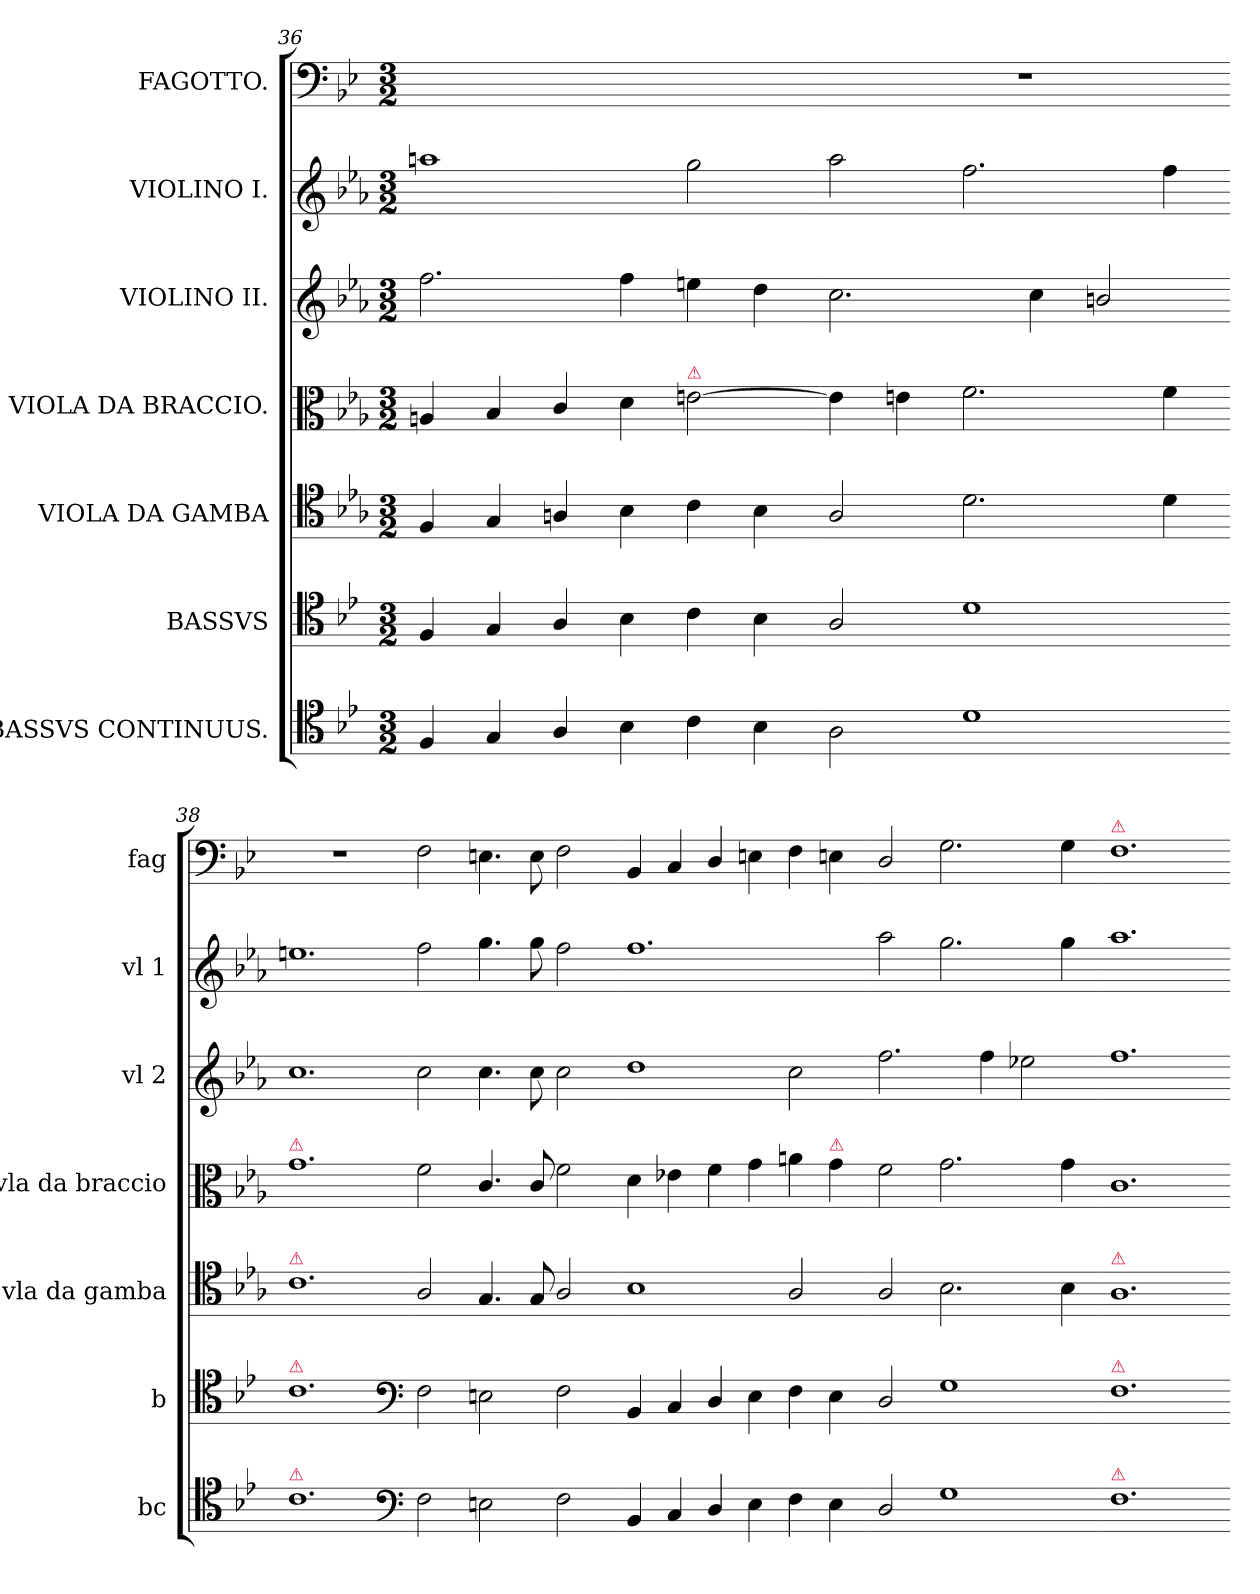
**kern	**kern	**kern	**kern	**kern	**kern	**kern
*part7	*part6	*part5	*part4	*part3	*part2	*part1
*staff7	*staff6	*staff5	*staff4	*staff3	*staff2	*staff1
*I"BASSVS CONTINUUS.	*I"BASSVS	*I"VIOLA DA GAMBA	*I"VIOLA DA BRACCIO.	*I"VIOLINO II.	*I"VIOLINO I.	*I"FAGOTTO.
*I'bc	*I'b	*I'vla da gamba	*I'vla da braccio	*I'vl 2	*I'vl 1	*I'fag
*clefC4	*clefC4	*clefC4	*clefC3	*clefG2	*clefG2	*clefF4
*k[b-e-]	*k[b-e-]	*k[b-e-a-]	*k[b-e-a-]	*k[b-e-a-]	*k[b-e-a-]	*k[b-e-]
*M3/2	*M3/2	*M3/2	*M3/2	*M3/2	*M3/2	*M3/2
=36	=36	=36	=36	=36	=36	=36
4F/	4F/	4F/	4A/	2.ff\	1aa	1.ryy
4G/	4G/	4G/	4B-/	.	.	.
4A/	4A/	4A/	4c/	.	.	.
4B-\	4B-\	4B-\	4d\	4ff\	.	.
!	!	!	!LO:TX:a:color=crimson:t=⚠	!	!	!
4c\	4c\	4c\	[2en\	4een\	2gg\	.
4B-\	4B-\	4B-\	.	4dd\	.	.
=37-	=37-	=37-	=37-	=37-	=37-	=37-
2A\	2A/	2A/	4e!\]	2.cc\	2aa\	1.r
.	.	.	4en\	.	.	.
1d	1d	2.d\	2.f\	.	2.ff\	.
.	.	.	.	4cc\	.	.
.	.	.	.	2bn/	.	.
.	.	4d\	4f\	.	4ff\	.
=38-	=38-	=38-	=38-	=38-	=38-	=38-
!	!	!	!LO:TX:a:color=crimson:t=⚠	!	!	!
!	!	!LO:TX:a:color=crimson:t=⚠	!	!	!	!
!	!LO:TX:a:color=crimson:t=⚠	!	!	!	!	!
!LO:TX:a:color=crimson:t=⚠	!	!	!	!	!	!
1.c	1.c	1.c	1.g	1.cc	1.een	1.r
*clefF4	*clefF4	*	*	*	*	*
=39-	=39-	=39-	=39-	=39-	=39-	=39-
2F\	2F\	2A/	2f\	2cc\	2ff\	2F\
2En\	2En\	4.G/	4.c/	4.cc\	4.gg\	4.En\
.	.	8G/	8c/	8cc\	8gg\	8E\
2F\	2F\	2A/	2f\	2cc\	2ff\	2F\
=40-	=40-	=40-	=40-	=40-	=40-	=40-
4BB-/	4BB-/	1B-	4d\	1dd	1.ff	4BB-/
4C/	4C/	.	4e-X\	.	.	4C/
4D/	4D/	.	4f\	.	.	4D/
4E\	4E\	.	4g\	.	.	4En\
4F\	4F\	2A/	4a\	2cc\	.	4F\
!	!	!	!LO:TX:a:color=crimson:t=⚠	!	!	!
4E\	4E\	.	4g\	.	.	4En\
=41-	=41-	=41-	=41-	=41-	=41-	=41-
2D/	2D/	2A/	2f\	2.ff\	2aa\	2D/
1G	1G	2.B-\	2.g\	.	2.gg\	2.G\
.	.	.	.	4ff\	.	.
.	.	.	.	2ee-X\	.	.
.	.	4B-\	4g\	.	4gg\	4G\
=42-	=42-	=42-	=42-	=42-	=42-	=42-
!	!	!	!	!	!	!LO:TX:a:color=crimson:t=⚠
!	!	!LO:TX:a:color=crimson:t=⚠	!	!	!	!
!	!LO:TX:a:color=crimson:t=⚠	!	!	!	!	!
!LO:TX:a:color=crimson:t=⚠	!	!	!	!	!	!
1.F	1.F	1.A	1.c	1.ff	1.aa	1.F
=-	=-	=-	=-	=-	=-	=-
*-	*-	*-	*-	*-	*-	*-
